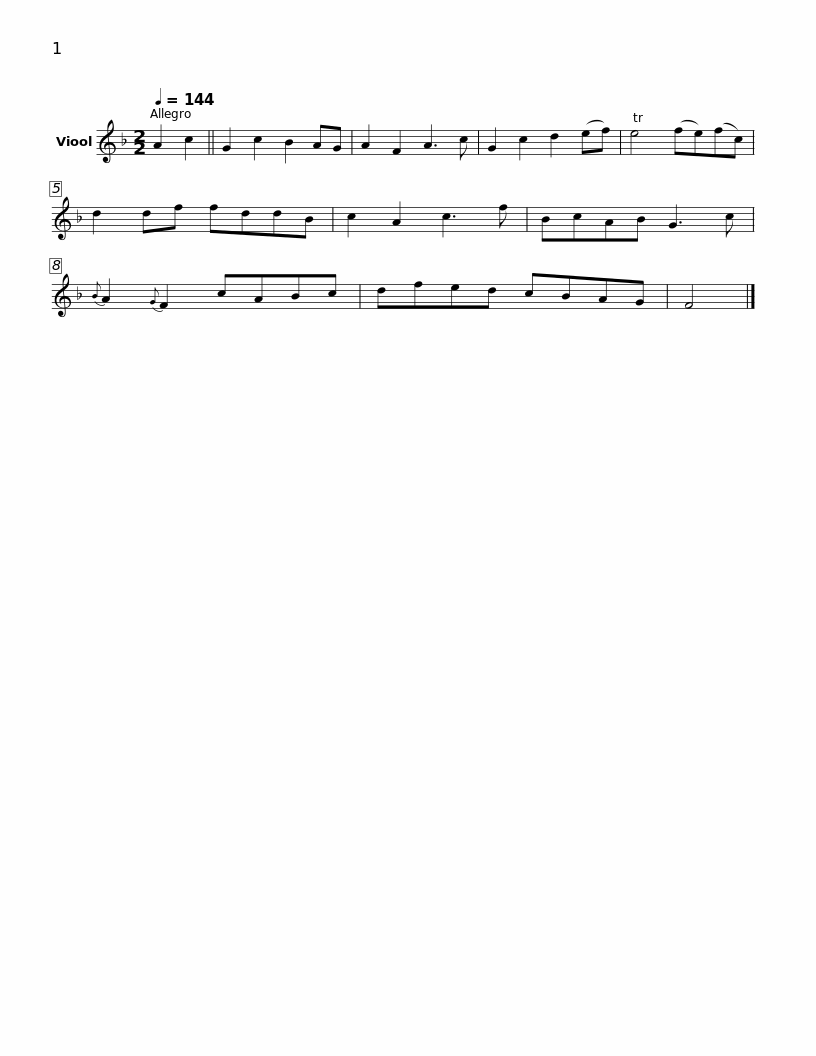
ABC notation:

X:1
L:1/8
Q:1/4=144
M:2/2
I:linebreak $
K:F
V:1 treble
V:1
 A2 c2 || G2 c2 B2 AG | A2 F2 A3 c | G2 c2 d2 (ef) | Te4 (fe)(fc) |$ %5
 d2 df fddB | c2 A2 c3 f | BcAB G3 c |{B} A2{G} F2 cABc | dfed cBAG | %10
 F4 |] %11
